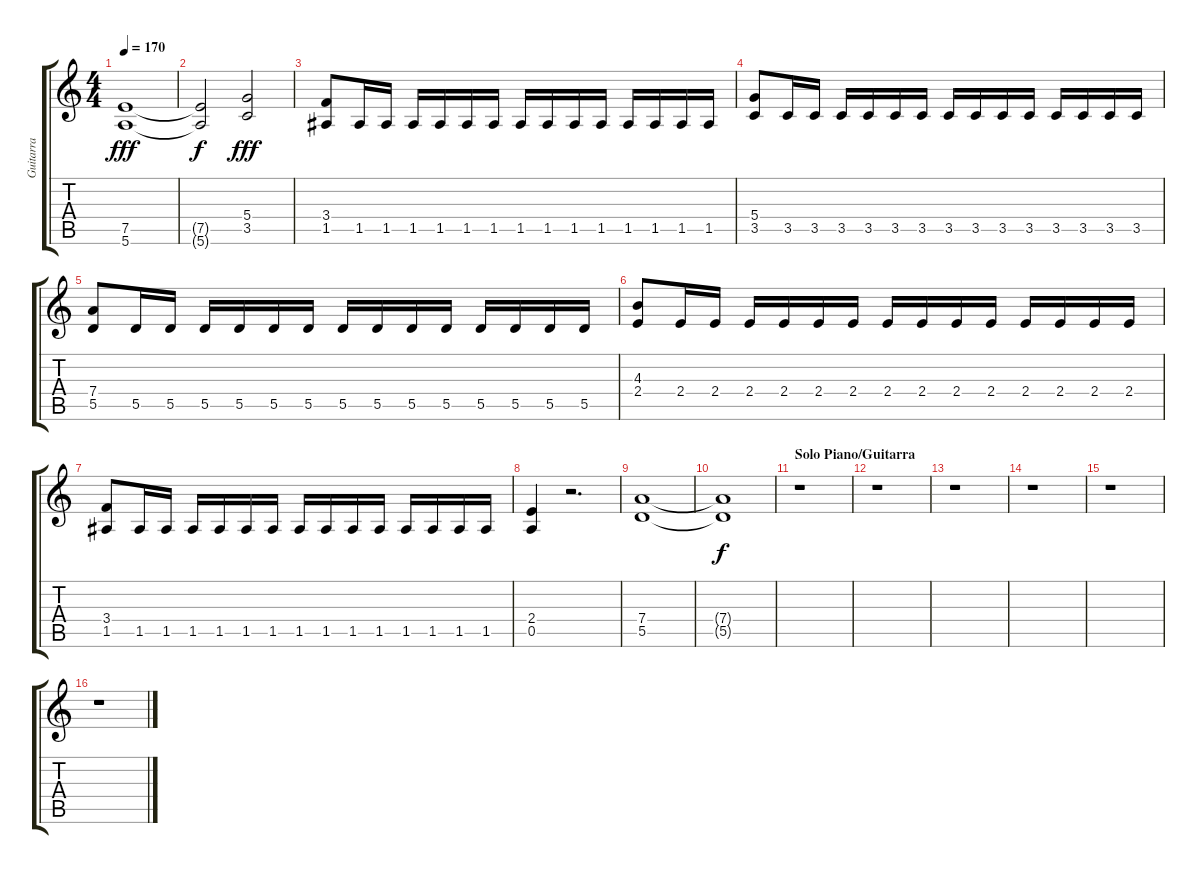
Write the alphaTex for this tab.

\track ("Guitarra" "Guitarra") {instrument distortionguitar}
\staff {score tabs}
\tuning (E4 B3 G3 D3 A2 E2) {hide}
\ts (4 4)
\tempo 170
\clef g2
\ks c
(7.5 5.6).1{dy fff} |
(7.5{t} 5.6{t}).2{dy f} (5.4 3.5).2{dy fff} |
(3.4 1.5).8 1.5.16 1.5.16 1.5.16 1.5.16 1.5.16 1.5.16 1.5.16 1.5.16 1.5.16 1.5.16 1.5.16 1.5.16 1.5.16 1.5.16 |
(5.4 3.5).8 3.5.16 3.5.16 3.5.16 3.5.16 3.5.16 3.5.16 3.5.16 3.5.16 3.5.16 3.5.16 3.5.16 3.5.16 3.5.16 3.5.16 |
(7.4 5.5).8 5.5.16 5.5.16 5.5.16 5.5.16 5.5.16 5.5.16 5.5.16 5.5.16 5.5.16 5.5.16 5.5.16 5.5.16 5.5.16 5.5.16 |
(4.3 2.4).8 2.4.16 2.4.16 2.4.16 2.4.16 2.4.16 2.4.16 2.4.16 2.4.16 2.4.16 2.4.16 2.4.16 2.4.16 2.4.16 2.4.16 |
(3.4 1.5).8 1.5.16 1.5.16 1.5.16 1.5.16 1.5.16 1.5.16 1.5.16 1.5.16 1.5.16 1.5.16 1.5.16 1.5.16 1.5.16 1.5.16 |
(2.4 0.5).4 r.2{d} |
(7.4 5.5).1 |
(7.4{t} 5.5{t}).1{dy f} |
\section ("" "Solo Piano/Guitarra")
r.1 |
r.1 |
r.1 |
r.1 |
r.1 |
r.1
